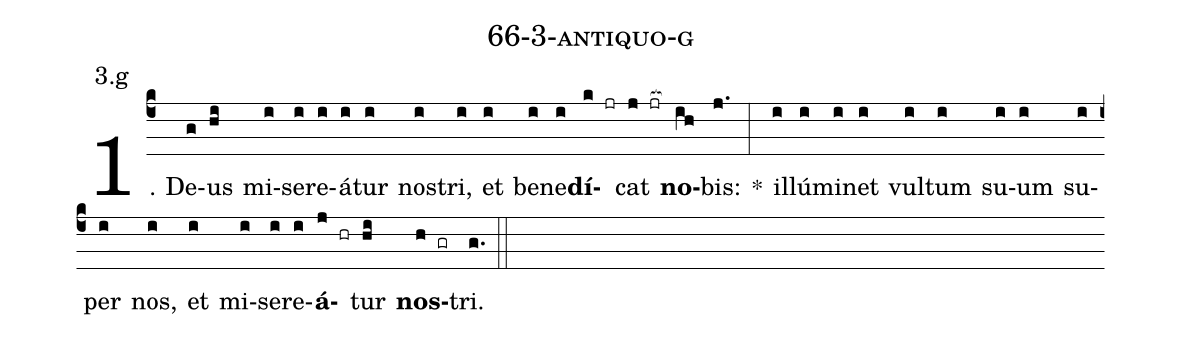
name: 66-3-antiquo-g;
annotation: 3.g;
%%
(c4)1. De(g)us(hi) mi(i)se(i)re(i)á(i)tur(i) nos(i)tri,(i) et(i) be(i)ne(i)<b>dí</b>(k jr)cat(j jr[ocb:1{]) <b>no</b>(ih[ocb:0}])bis:(j.) *(:) il(i)lú(i)mi(i)net(i) vul(i)tum(i) su(i)um(i) su(i)per(i) nos,(i) et(i) mi(i)se(i)re(i)<b>á</b>(j hr)tur(hi) <b>nos</b>(h gr)tri.(g.) (::)
